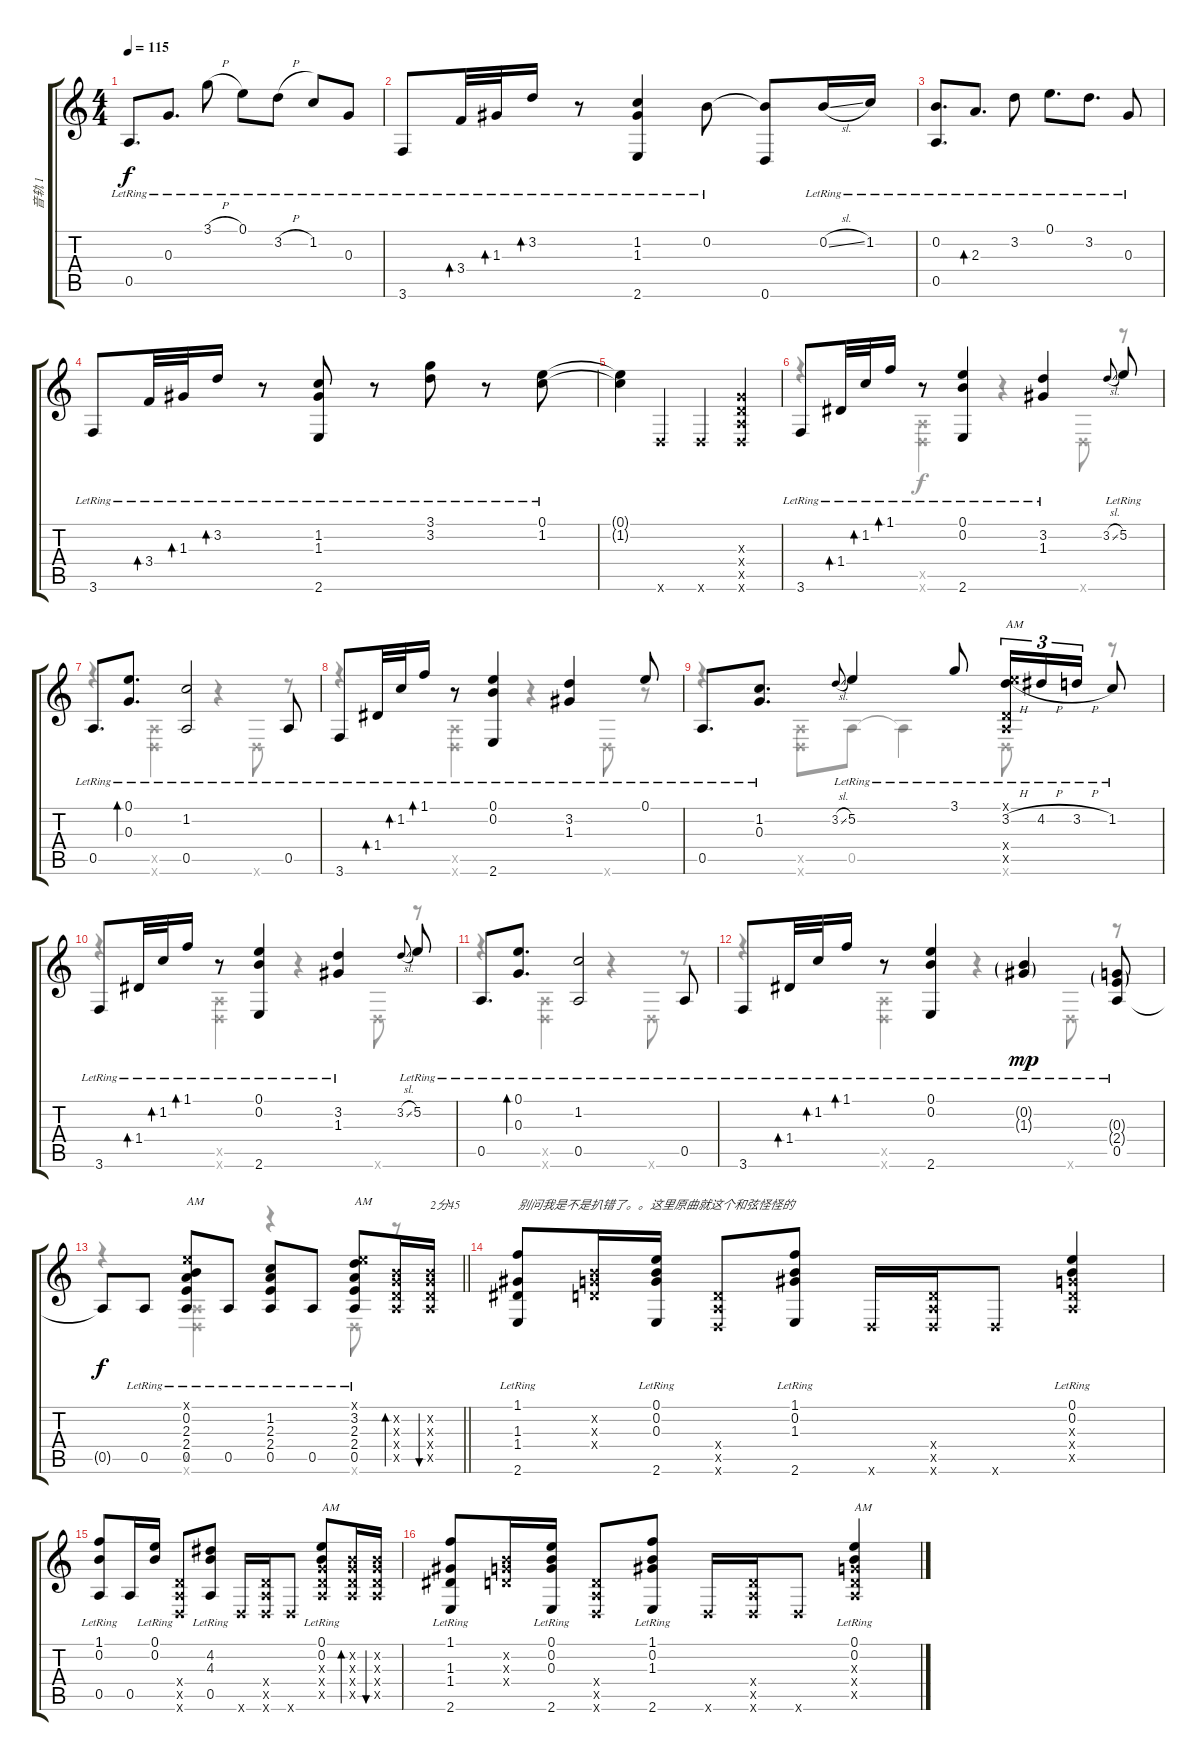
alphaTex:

\track ("音轨 1" "音轨 1") {instrument acousticguitarsteel}
\staff {score tabs}
\tuning (E4 B3 G3 D3 A2 D2) {hide}
\voice
\ts (4 4)
\tempo 115
\clef g2
\ks c
0.5{lr}.8{d dy f} 0.3{lr}.8{d} 3.1{h lr}.8 0.1{lr}.8 3.2{h lr}.8 1.2{lr}.8 0.3{lr}.8 |
3.6{lr}.8 3.4{lr}.32{bd 60} 1.3{lr}.32{bd 60} 3.2{lr}.16{bd 60} r.8 (1.2{lr} 1.3{lr} 2.6{lr}).4 0.2{lr}.8 (0.2{t} 0.6).8 0.2{sl lr}.16 1.2{lr}.16 |
(0.2{lr} 0.5{lr}).8{d} 2.3{lr}.8{d bd 60} 3.2{lr}.8 0.1{lr}.8{d} 3.2{lr}.8{d} 0.3{lr}.8 |
3.6{lr}.8 3.4{lr}.32{bd 60} 1.3{lr}.32{bd 60} 3.2{lr}.16{bd 60} r.8 (1.2{lr} 1.3{lr} 2.6{lr}).8 r.8 (3.1 3.2{lr}).8 r.8 (0.1{lr} 1.2{lr}).8 |
(0.1{t} 1.2{t}).4 0.6{x}.4 0.6{x}.4 (0.3{x} 0.4{x} 0.5{x} 0.6{x}).4 |
3.6{lr}.8{volume 13} 1.4{lr}.32{bd 60} 1.2{lr}.32{bd 60} 1.1{lr}.16{bd 60} r.8 (0.1{lr} 0.2{lr} 2.6{lr}).4 (3.2{lr} 1.3{lr}).4 3.2{sl}.8{gr onbeat} 5.2{lr}.8 |
0.5{lr}.8{d} (0.1{lr} 0.3{lr}).8{d bd 60} (1.2{lr} 0.5{lr}).2 0.5{lr}.8 |
3.6{lr}.8 1.4{lr}.32{bd 60} 1.2{lr}.32{bd 60} 1.1{lr}.16{bd 60} r.8 (0.1{lr} 0.2{lr} 2.6{lr}).4 (3.2{lr} 1.3{lr}).4 0.1{lr}.8 |
0.5{lr}.8{d} (1.2{lr} 0.3{lr}).8{d} 3.2{sl}.8{gr onbeat} 5.2{lr}.4 3.1{lr}.8 (0.1{x} 3.2{h lr} 0.4{x} 0.5{x}).16{tu (3 2) txt "AM"} 4.2{h lr}.16{tu (3 2)} 3.2{h lr}.16{tu (3 2)} 1.2{lr}.8 |
3.6{lr}.8 1.4{lr}.32{bd 60} 1.2{lr}.32{bd 60} 1.1{lr}.16{bd 60} r.8 (0.1{lr} 0.2{lr} 2.6{lr}).4 (3.2{lr} 1.3{lr}).4 3.2{sl}.8{gr onbeat} 5.2{lr}.8 |
0.5{lr}.8{d} (0.1{lr} 0.3{lr}).8{d bd 60} (1.2{lr} 0.5{lr}).2 0.5{lr}.8 |
3.6{lr}.8 1.4{lr}.32{bd 60} 1.2{lr}.32{bd 60} 1.1{lr}.16{bd 60} r.8 (0.1{lr} 0.2{lr} 2.6{lr}).4 (0.2{g lr} 1.3{g lr}).4{dy mp} (0.3{g lr} 2.4{g lr} 0.5{lr}).8 |
\barLineRight lightlight
0.5{t}.8{dy f} 0.5{lr}.8 (0.1{x} 0.2{lr} 2.3{lr} 2.4{lr} 0.5).8{txt "AM"} 0.5{lr}.8 (1.2{lr} 2.3{lr} 2.4{lr} 0.5{lr}).8 0.5{lr}.8 (0.1{x} 3.2{lr} 2.3{lr} 2.4{lr} 0.5{lr}).8{txt "AM"} (0.2{x} 0.3{x} 0.4{x} 0.5{x}).16{bd 60} (0.2{x} 0.3{x} 0.4{x} 0.5{x}).16{bu 60 txt "2分45"} |
(1.1{lr} 1.3{lr} 1.4{lr} 2.6{lr}).8{txt "别问我是不是扒错了。。这里原曲就这个和弦怪怪的"} (0.2{x} 0.3{x} 0.4{x}).16 (0.1{lr} 0.2{lr} 0.3{lr} 2.6{lr}).16 (0.4{x} 0.5{x} 0.6{x}).8 (1.1{lr} 0.2{lr} 1.3{lr} 2.6{lr}).8 0.6{x}.16 (0.4{x} 0.5{x} 0.6{x}).16 0.6{x}.8 (0.1{lr} 0.2{lr} 0.3{x} 0.4{x} 0.5{x}).4 |
(1.1{lr} 0.2 0.5).8 0.5.16 (0.1{lr} 0.2{lr}).16 (0.4{x} 0.5{x} 0.6{x}).8 (4.2{lr} 4.3{lr} 0.5).8 0.6{x}.16 (0.4{x} 0.5{x} 0.6{x}).16 0.6{x}.8 (0.1{lr} 0.2{lr} 0.3{x} 0.4{x} 0.5{x}).8{txt "AM"} (0.2{x} 0.3{x} 0.4{x} 0.5{x}).16{bd 60} (0.2{x} 0.3{x} 0.4{x} 0.5{x}).16{bu 60} |
(1.1{lr} 1.3{lr} 1.4{lr} 2.6{lr}).8 (0.2{x} 0.3{x} 0.4{x}).16 (0.1{lr} 0.2{lr} 0.3{lr} 2.6{lr}).16 (0.4{x} 0.5{x} 0.6{x}).8 (1.1{lr} 0.2{lr} 1.3{lr} 2.6{lr}).8 0.6{x}.16 (0.4{x} 0.5{x} 0.6{x}).16 0.6{x}.8 (0.1{lr} 0.2{lr} 0.3{x} 0.4{x} 0.5{x}).4{txt "AM"}
\voice
\clef g2
\ottava regular
\simile none
\ks c
|
|
|
|
|
r.4 (0.5{x} 0.6{x}).4 r.4 0.6{x}.8 r.8 |
r.4 (0.5{x} 0.6{x}).4 r.4 0.6{x}.8 r.8 |
r.4 (0.5{x} 0.6{x}).4 r.4 0.6{x}.8 r.8 |
r.4 (0.5{x} 0.6{x}).8 0.5.8 0.5{t}.4 0.6{x}.8 r.8 |
r.4 (0.5{x} 0.6{x}).4 r.4 0.6{x}.8 r.8 |
r.4 (0.5{x} 0.6{x}).4 r.4 0.6{x}.8 r.8 |
r.4 (0.5{x} 0.6{x}).4 r.4 0.6{x}.8 r.8 |
\barLineRight lightlight
r.4 (0.5{x} 0.6{x}).4 r.4 0.6{x}.8 r.8 |
|
|
